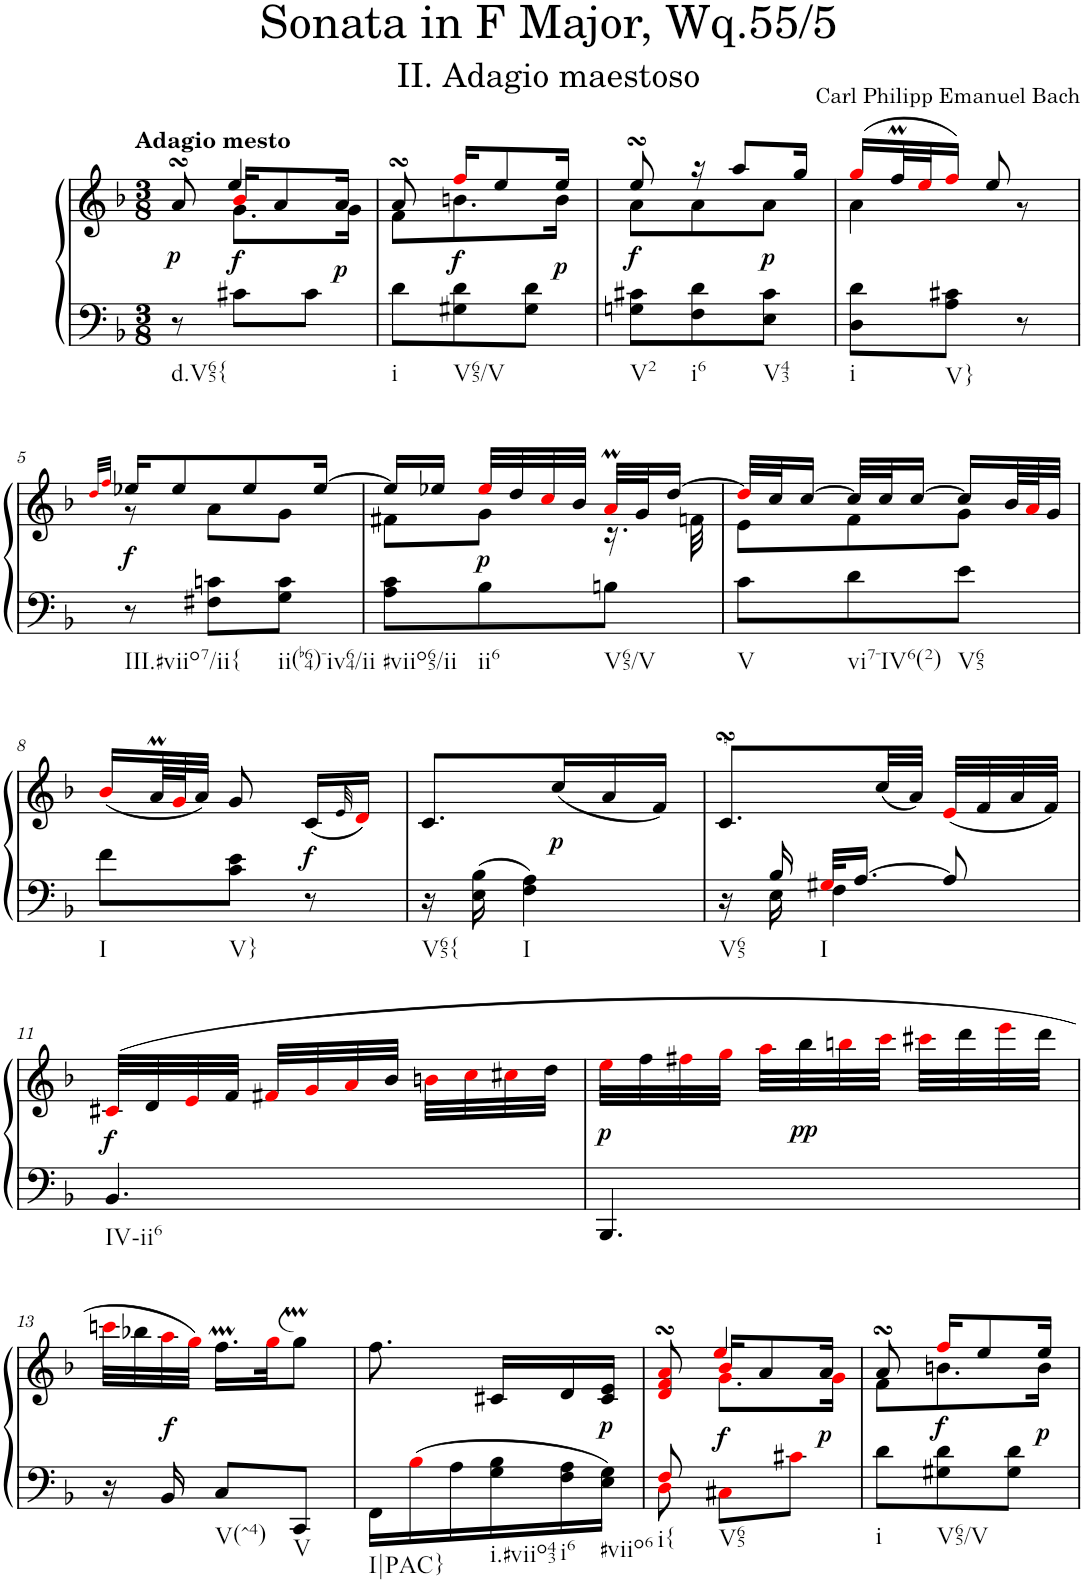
**kern	**kern	**dynam
*part1	*part1	*part1
*staff2	*staff1	*staff1/2
*I"Harpsichord	*	*
*I'Hch.	*	*
*clefF4	*clefG2	*
*k[b-]	*k[b-]	*
*M3/8	*M3/8	*
=1	=1	=1
*	*^	*
*	*	*^	*
!	!LO:TX:a:B:t=Adagio mesto	!	!	!
!LO:TX:b:t=d.V65{	!	!	!	!
!	!	!	!	!LO:DY:b
8r	8asSsS/	8ryy	8ryy	p
!	!	!	!	!LO:DY:b
8c#X\L	16b-i/KL	8.g\L	4ee/	f
.	8a/	.	.	.
8c#\J	.	.	.	.
!	!	!	!	!LO:DY:b
.	16a/Jk	16g\Jk	.	p
*	*	*v	*v	*
=2	=2	=2	=2
!LO:TX:b:t=i	!	!	!
8d\L	8asSsS/	8f\L	.
!LO:TX:b:t=V65/V	!	!	!
!	!	!	!LO:DY:b
8G#X\ 8d\	16ffi/KL	8.bn\	f
.	8ee/	.	.
8G#\ 8d\J	.	.	.
!	!	!	!LO:DY:b
.	16ee/Jk	16b\Jk	p
=3	=3	=3	=3
!LO:TX:b:t=V2	!	!	!
!	!	!	!LO:DY:b
8Gn\ 8c#X\L	8eesSsS/	8a\L	f
!LO:TX:b:t=i6	!	!	!
8F\ 8d\	16r	8a\	.
.	8aa/L	.	.
!LO:TX:b:t=V43	!	!	!
!	!	!	!LO:DY:b
8E\ 8c#\J	.	8a\J	p
.	16gg/Jk	.	.
=4	=4	=4	=4
!LO:TX:b:t=i	!	!	!
8D\ 8d\L	(>16ggi/LL	4a\	.
.	32ffM/L	.	.
.	32eei/J	.	.
!LO:TX:b:t=V}	!	!	!
8A\ 8c#X\J	16ffi/JJ)	.	.
.	8ee/	.	.
8r	.	8r	.
.	16ryy	.	.
!!LO:LB:g=z	!!
=5	=5	=5	=5
.	32qddi/LLL	.	.
.	32qffi/JJJ	.	.
!LO:TX:b:t=III.#viio7/ii{	!	!	!
!	!	!	!LO:DY:b
8r	16ee-X/KL	8r	f
.	8ee-/	.	.
8F#X\ 8cn\L	.	8a\L	.
.	8ee-/	.	.
!LO:TX:b:t=ii(b64)-iv64/ii	!	!	!
8G\ 8c\J	.	8g\J	.
.	[16ee-/Jk	.	.
=6	=6	=6	=6
!LO:TX:b:t=#viio65/ii	!	!	!
8A\ 8c\L	16ee-/LL]	8f#X\L	.
.	16ee-X/JJ	.	.
!LO:TX:b:t=ii6	!	!	!
!	!	!	!LO:DY:b
8B-\	32ee-i/LLL	8g\J	p
.	32dd/	.	.
.	32cci/	.	.
.	32b-/JJJ	.	.
!LO:TX:b:t=V65/V	!	!	!
8Bn\J	32ami/LLL	16.r	.
.	32g/J	.	.
.	[16dd/JJ	.	.
.	.	32fn\	.
=7	=7	=7	=7
!LO:TX:b:t=V	!	!	!
8c\L	32ddi/LLL]	8e\L	.
.	32cc/J	.	.
.	[16cc/JJ	.	.
!LO:TX:b:t=vi7-IV6(2)	!	!	!
8d\	32cc/LLL]	8f\	.
.	32cc/J	.	.
.	[16cc/JJ	.	.
!LO:TX:b:t=V65	!	!	!
8e\J	16cc/LL]	8g\J	.
.	64b-/LL	.	.
.	64ai/J	.	.
.	32g/JJJ	.	.
*	*v	*v	*
!!LO:LB:g=z
=8	=8	=8
!LO:TX:b:t=I	!	!
8f\L	(<16b-i/LL	.
.	64am/LL	.
.	64gi/J	.
.	32a/JJJ)	.
!LO:TX:b:t=V}	!	!
8c\ 8e\J	8g/	.
!	!	!LO:DY:b
8r	(<16c/LL	f
.	32qe/	.
.	16di/JJ)	.
=9	=9	=9
!LO:TX:b:t=V65{	!	!
16r	8.c/L	.
16E\ 16B-\	.	.
!LO:TX:b:t=I	!	!
4F\ 4A\	.	.
!	!	!LO:DY:b
.	(<16cc/L	p
.	16a/	.
.	16f/JJ)	.
=10	=10	=10
*^	*	*
!LO:TX:b:t=V65	!	!	!
16r	16ryy	8.csSSS/L	.
16B-/	16E\	.	.
!LO:TX:b:t=I	!	!	!
32G#Xi/KLL	4F\	.	.
[16.A/JJ	.	.	.
.	.	(<32cc/LL	.
.	.	32a/JJJ)	.
8A/]	.	(<32ei/LLL	.
.	.	32f/	.
.	.	32a/	.
.	.	32f/JJJ)	.
*v	*v	*	*
!!LO:LB:g=z
=11	=11	=11
!LO:TX:b:t=IV-ii6	!	!
!	!	!LO:DY:b
4.BB-/	(>32c#Xi/LLL	f
.	32d/	.
.	32ei/	.
.	32f/JJJ	.
.	32f#Xi/LLL	.
.	32gi/	.
.	32ai/	.
.	32b-/JJJ	.
.	32bni\LLL	.
.	32cci\	.
.	32cc#Xi\	.
.	32dd\JJJ	.
=12	=12	=12
!	!	!LO:DY:b
4.BBB-/	32eei\LLL	p
.	32ff\	.
.	32ff#Xi\	.
.	32ggi\JJJ	.
.	32aai\LLL	.
!	!	!LO:DY:b
.	32bb-\	pp
.	32bbni\	.
.	32ccci\JJJ	.
.	32ccc#Xi\LLL	.
.	32ddd\	.
.	32eeei\	.
.	32ddd\JJJ	.
!!LO:LB:g=z
=13	=13	=13
16r	32cccni\LLL	.
.	32bb-X\	.
!	!	!LO:DY:b
16BB-/	32aai\	f
.	32ggi\JJJ)	.
!LO:TX:b:t=V(^4)	!	!
8C/L	16.ffM\LL	.
.	32ggi\JK	.
!LO:TX:b:t=V	!	!
8CC/J	8ggM\J	.
=14	=14	=14
!LO:TX:b:t=I|PAC}	!	!
16FF\LL	8.ff\	.
16B-i\	.	.
16A\	.	.
!LO:TX:b:t=i.#viio43	!	!
16G\ 16B-\	16c#X/LL	.
!LO:TX:b:t=i6	!	!
16F\ 16A\	16d/	.
!LO:TX:b:t=#viio6	!	!
!	!	!LO:DY:b
16E\ 16G\JJ	16c#/ 16e/JJ	p
=15	=15	=15
*^	*^	*
*	*	*	*^	*
!LO:TX:b:t=V65	!	!	!	!	!
8Fi/	8Di\	8di/sSSS 8fi/sSSS 8ai/sSSS	8ryy	8ryy	.
!LO:TX:b:t=i{	!	!	!	!	!
!	!	!	!	!	!LO:DY:b
8C#Xi\L	4ryy	16b-i/KL	8.gi\L	4eei/	f
.	.	8a/	.	.	.
8c#Xi\J	.	.	.	.	.
!	!	!	!	!	!LO:DY:b
.	.	16a/Jk	16gi\Jk	.	p
*v	*v	*	*	*	*
*	*	*v	*v	*
=16	=16	=16	=16
!LO:TX:b:t=i	!	!	!
8d\L	8asSsS/	8f\L	.
!LO:TX:b:t=V65/V	!	!	!
!	!	!	!LO:DY:b
8G#X\ 8d\	16ffi/KL	8.bn\	f
.	8ee/	.	.
8G#\ 8d\J	.	.	.
!	!	!	!LO:DY:b
.	16ee/Jk	16b\Jk	p
*	*v	*v	*
=	=	=
*-	*-	*-
